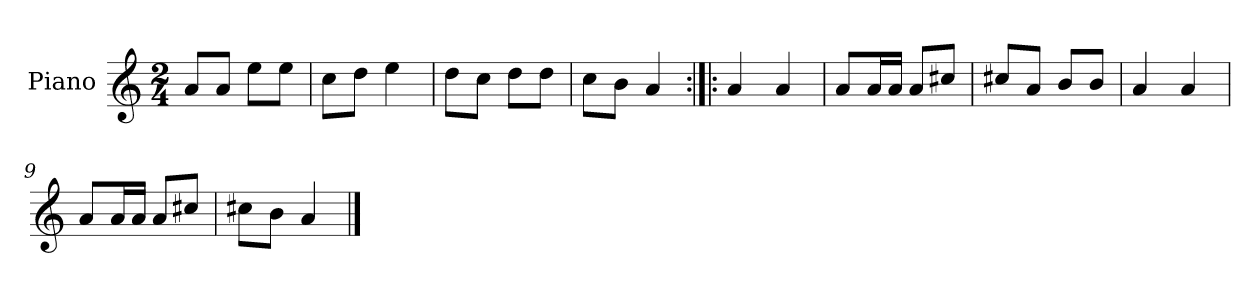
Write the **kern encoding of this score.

**kern
*part1
*staff1
*I"Piano
*I'Pno.
*clefG2
*k[]
*M2/4
=1
8a/L
8a/J
8ee\L
8ee\J
=2
8cc\L
8dd\J
4ee\
=3
8dd\L
8cc\J
8dd\L
8dd\J
=4
8cc\L
8b\J
4a/
=5:|!|:
4a/
4a/
=6
8a/L
16a/L
16a/JJ
8a/L
8cc#X/J
=7
8cc#X/L
8a/J
8b/L
8b/J
=8
4a/
4a/
=9
8a/L
16a/L
16a/JJ
8a/L
8cc#X/J
=10
8cc#X\L
8b\J
4a/
==
*-
